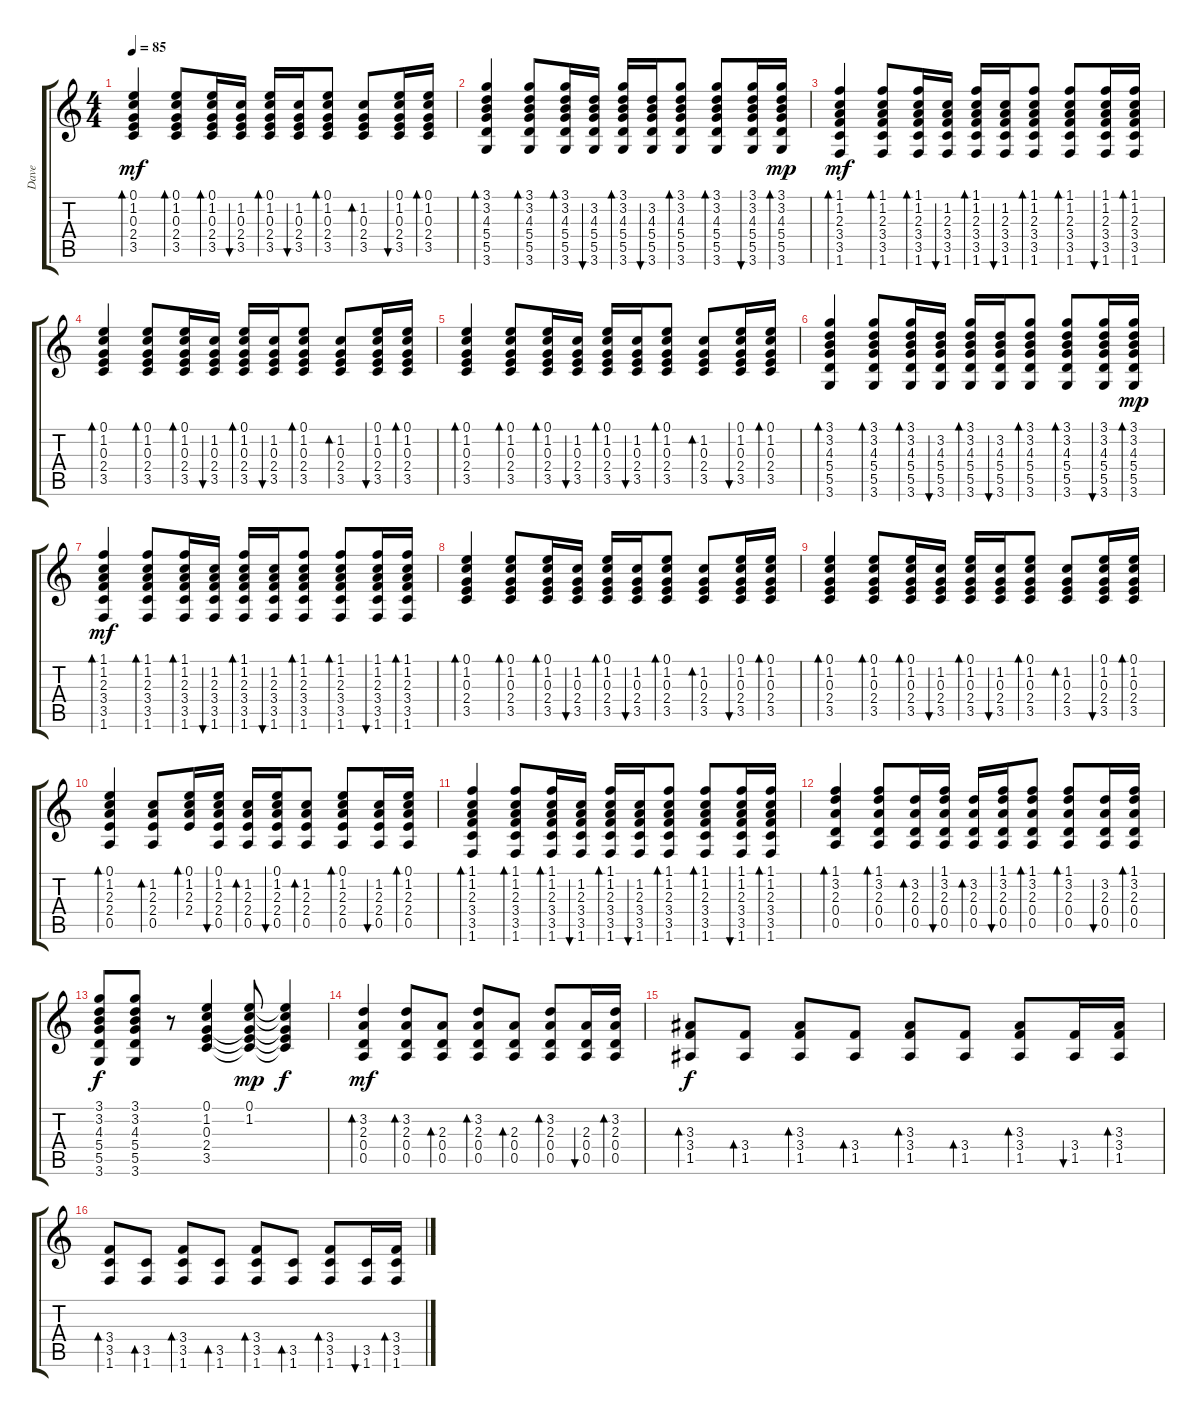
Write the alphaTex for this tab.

\track ("Dave" "Dave") {instrument acousticguitarsteel}
\staff {score tabs}
\tuning (E4 B3 G3 D3 A2 E2) {hide}
\ts (4 4)
\tempo 85
\clef g2
\ks c
(0.1 1.2 0.3 2.4 3.5).4{bd 30 dy mf} (0.1 1.2 0.3 2.4 3.5).8{bd 30} (0.1 1.2 0.3 2.4 3.5).16{bd 30} (1.2 0.3 2.4 3.5).16{bu 30} (0.1 1.2 0.3 2.4 3.5).16{bd 60} (1.2 0.3 2.4 3.5).16{bu 30} (0.1 1.2 0.3 2.4 3.5).8{bd 30} (1.2 0.3 2.4 3.5).8{bd 30} (0.1 1.2 0.3 2.4 3.5).16{bu 30} (0.1 1.2 0.3 2.4 3.5).16{bd 30} |
(3.1 3.2 4.3 5.4 5.5 3.6).4{bd 30} (3.1 3.2 4.3 5.4 5.5 3.6).8{bd 30} (3.1 3.2 4.3 5.4 5.5 3.6).16{bd 30} (3.2 4.3 5.4 5.5 3.6).16{bu 30} (3.1 3.2 4.3 5.4 5.5 3.6).16{bd 30} (3.2 4.3 5.4 5.5 3.6).16{bu 30} (3.1 3.2 4.3 5.4 5.5 3.6).8{bd 30} (3.1 3.2 4.3 5.4 5.5 3.6).8{bd 30} (3.1 3.2 4.3 5.4 5.5 3.6).16{bu 30} (3.1 3.2 4.3 5.4 5.5 3.6).16{bd 30 dy mp} |
(1.1 1.2 2.3 3.4 3.5 1.6).4{bd 30 dy mf} (1.1 1.2 2.3 3.4 3.5 1.6).8{bd 30} (1.1 1.2 2.3 3.4 3.5 1.6).16{bd 30} (1.2 2.3 3.4 3.5 1.6).16{bu 30} (1.1 1.2 2.3 3.4 3.5 1.6).16{bd 30} (1.2 2.3 3.4 3.5 1.6).16{bu 30} (1.1 1.2 2.3 3.4 3.5 1.6).8{bd 30} (1.1 1.2 2.3 3.4 3.5 1.6).8{bd 30} (1.1 1.2 2.3 3.4 3.5 1.6).16{bu 30} (1.1 1.2 2.3 3.4 3.5 1.6).16{bd 30} |
(0.1 1.2 0.3 2.4 3.5).4{bd 30} (0.1 1.2 0.3 2.4 3.5).8{bd 30} (0.1 1.2 0.3 2.4 3.5).16{bd 30} (1.2 0.3 2.4 3.5).16{bu 30} (0.1 1.2 0.3 2.4 3.5).16{bd 60} (1.2 0.3 2.4 3.5).16{bu 30} (0.1 1.2 0.3 2.4 3.5).8{bd 30} (1.2 0.3 2.4 3.5).8{bd 30} (0.1 1.2 0.3 2.4 3.5).16{bu 30} (0.1 1.2 0.3 2.4 3.5).16{bd 30} |
(0.1 1.2 0.3 2.4 3.5).4{bd 30} (0.1 1.2 0.3 2.4 3.5).8{bd 30} (0.1 1.2 0.3 2.4 3.5).16{bd 30} (1.2 0.3 2.4 3.5).16{bu 30} (0.1 1.2 0.3 2.4 3.5).16{bd 60} (1.2 0.3 2.4 3.5).16{bu 30} (0.1 1.2 0.3 2.4 3.5).8{bd 30} (1.2 0.3 2.4 3.5).8{bd 30} (0.1 1.2 0.3 2.4 3.5).16{bu 30} (0.1 1.2 0.3 2.4 3.5).16{bd 30} |
(3.1 3.2 4.3 5.4 5.5 3.6).4{bd 30} (3.1 3.2 4.3 5.4 5.5 3.6).8{bd 30} (3.1 3.2 4.3 5.4 5.5 3.6).16{bd 30} (3.2 4.3 5.4 5.5 3.6).16{bu 30} (3.1 3.2 4.3 5.4 5.5 3.6).16{bd 30} (3.2 4.3 5.4 5.5 3.6).16{bu 30} (3.1 3.2 4.3 5.4 5.5 3.6).8{bd 30} (3.1 3.2 4.3 5.4 5.5 3.6).8{bd 30} (3.1 3.2 4.3 5.4 5.5 3.6).16{bu 30} (3.1 3.2 4.3 5.4 5.5 3.6).16{bd 30 dy mp} |
(1.1 1.2 2.3 3.4 3.5 1.6).4{bd 30 dy mf} (1.1 1.2 2.3 3.4 3.5 1.6).8{bd 30} (1.1 1.2 2.3 3.4 3.5 1.6).16{bd 30} (1.2 2.3 3.4 3.5 1.6).16{bu 30} (1.1 1.2 2.3 3.4 3.5 1.6).16{bd 30} (1.2 2.3 3.4 3.5 1.6).16{bu 30} (1.1 1.2 2.3 3.4 3.5 1.6).8{bd 30} (1.1 1.2 2.3 3.4 3.5 1.6).8{bd 30} (1.1 1.2 2.3 3.4 3.5 1.6).16{bu 30} (1.1 1.2 2.3 3.4 3.5 1.6).16{bd 30} |
(0.1 1.2 0.3 2.4 3.5).4{bd 30} (0.1 1.2 0.3 2.4 3.5).8{bd 30} (0.1 1.2 0.3 2.4 3.5).16{bd 30} (1.2 0.3 2.4 3.5).16{bu 30} (0.1 1.2 0.3 2.4 3.5).16{bd 60} (1.2 0.3 2.4 3.5).16{bu 30} (0.1 1.2 0.3 2.4 3.5).8{bd 30} (1.2 0.3 2.4 3.5).8{bd 30} (0.1 1.2 0.3 2.4 3.5).16{bu 30} (0.1 1.2 0.3 2.4 3.5).16{bd 30} |
(0.1 1.2 0.3 2.4 3.5).4{bd 30} (0.1 1.2 0.3 2.4 3.5).8{bd 30} (0.1 1.2 0.3 2.4 3.5).16{bd 30} (1.2 0.3 2.4 3.5).16{bu 30} (0.1 1.2 0.3 2.4 3.5).16{bd 60} (1.2 0.3 2.4 3.5).16{bu 30} (0.1 1.2 0.3 2.4 3.5).8{bd 30} (1.2 0.3 2.4 3.5).8{bd 30} (0.1 1.2 0.3 2.4 3.5).16{bu 30} (0.1 1.2 0.3 2.4 3.5).16{bd 30} |
(0.1 1.2 2.3 2.4 0.5).4{bd 60 volume 9} (1.2 2.3 2.4 0.5).8{bd 30} (0.1 1.2 2.3 2.4).16{bd 30} (0.1 1.2 2.3 2.4 0.5).16{bu 30} (1.2 2.3 2.4 0.5).16{bd 30} (0.1 1.2 2.3 2.4 0.5).16{bu 30} (1.2 2.3 2.4 0.5).8{bd 30} (0.1 1.2 2.3 2.4 0.5).8{bd 30} (1.2 2.3 2.4 0.5).16{bu 30} (0.1 1.2 2.3 2.4 0.5).16{bd 30} |
(1.1 1.2 2.3 3.4 3.5 1.6).4{bd 30} (1.1 1.2 2.3 3.4 3.5 1.6).8{bd 30} (1.1 1.2 2.3 3.4 3.5 1.6).16{bd 30} (1.2 2.3 3.4 3.5 1.6).16{bu 30} (1.1 1.2 2.3 3.4 3.5 1.6).16{bd 30} (1.2 2.3 3.4 3.5 1.6).16{bu 30} (1.1 1.2 2.3 3.4 3.5 1.6).8{bd 30} (1.1 1.2 2.3 3.4 3.5 1.6).8{bd 30} (1.1 1.2 2.3 3.4 3.5 1.6).16{bu 30} (1.1 1.2 2.3 3.4 3.5 1.6).16{bd 30} |
(1.1 3.2 2.3 0.4 0.5).4{bd 30} (1.1 3.2 2.3 0.4 0.5).8{bd 30} (3.2 2.3 0.4 0.5).16{bd 30} (1.1 3.2 2.3 0.4 0.5).16{bu 30} (3.2 2.3 0.4 0.5).16{bd 30} (1.1 3.2 2.3 0.4 0.5).16{bu 30} (1.1 3.2 2.3 0.4 0.5).8{bd 30} (1.1 3.2 2.3 0.4 0.5).8{bd 30} (3.2 2.3 0.4 0.5).16{bu 30} (1.1 3.2 2.3 0.4 0.5).16{bd 30} |
(3.1 3.2 4.3 5.4 5.5 3.6).8{dy f} (3.1 3.2 4.3 5.4 5.5 3.6).8 r.8 (0.1 1.2 0.3 2.4 3.5).4 (0.1 1.2 0.3{t} 2.4{t} 3.5{t}).8{dy mp} (0.1{t} 1.2{t} 0.3{t} 2.4{t} 3.5{t}).4{dy f} |
(3.2 2.3 0.4 0.5).4{bd 60 dy mf} (3.2 2.3 0.4 0.5).8{bd 60} (2.3 0.4 0.5).8{bd 60} (3.2 2.3 0.4 0.5).8{bd 60} (2.3 0.4 0.5).8{bd 60} (3.2 2.3 0.4 0.5).8{bd 60} (2.3 0.4 0.5).16{bu 60} (3.2 2.3 0.4 0.5).16{bd 60} |
(3.3 3.4 1.5).8{bd 60 dy f} (3.4 1.5).8{bd 60} (3.3 3.4 1.5).8{bd 60} (3.4 1.5).8{bd 60} (3.3 3.4 1.5).8{bd 60} (3.4 1.5).8{bd 60} (3.3 3.4 1.5).8{bd 60} (3.4 1.5).16{bu 60} (3.3 3.4 1.5).16{bd 60} |
(3.4 3.5 1.6).8{bd 60} (3.5 1.6).8{bd 60} (3.4 3.5 1.6).8{bd 60} (3.5 1.6).8{bd 60} (3.4 3.5 1.6).8{bd 60} (3.5 1.6).8{bd 60} (3.4 3.5 1.6).8{bd 60} (3.5 1.6).16{bu 60} (3.4 3.5 1.6).16{bd 60}
